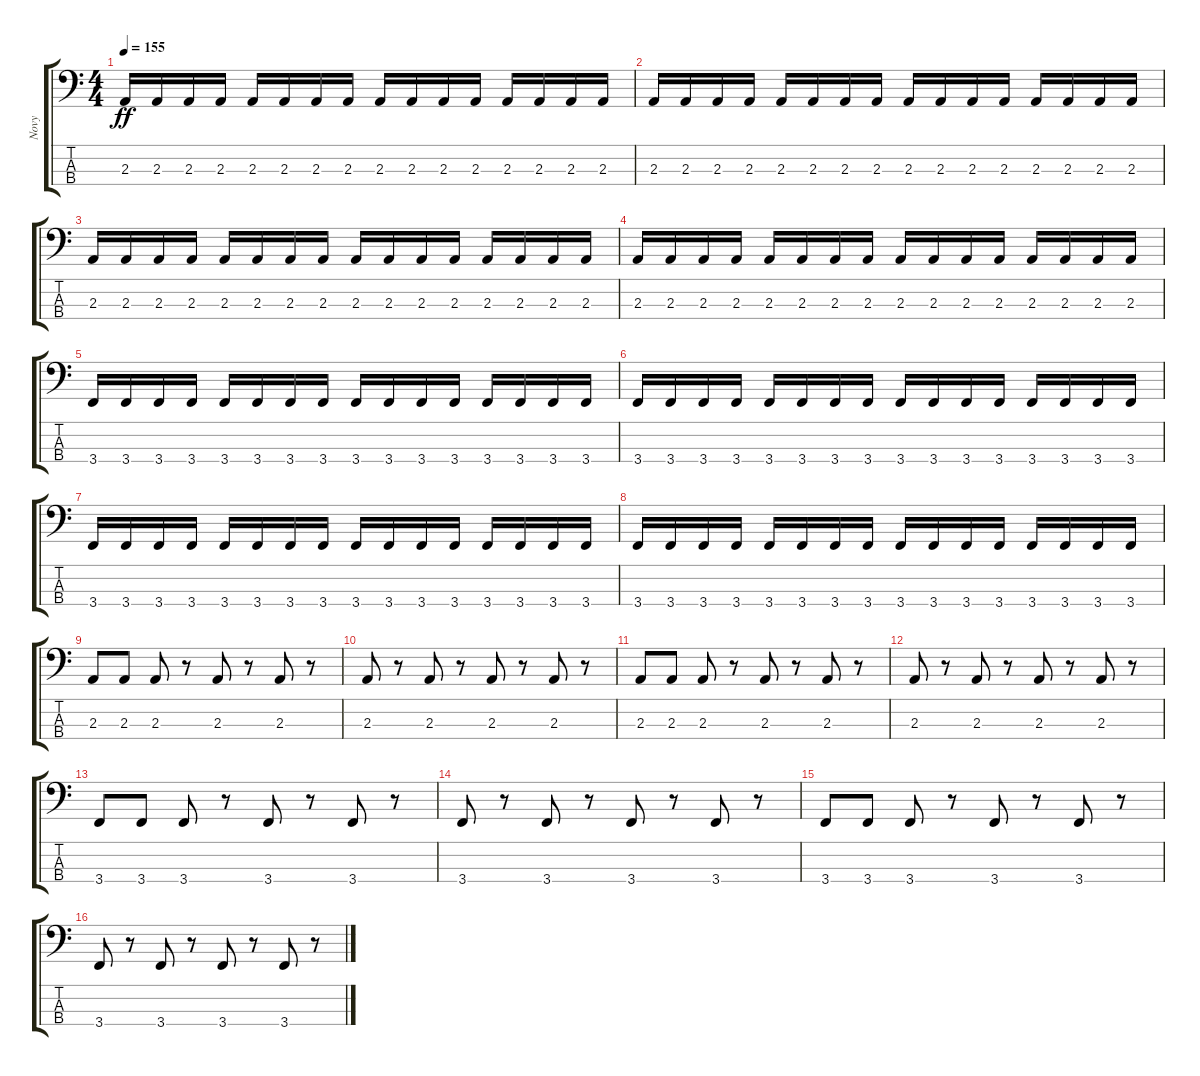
\track ("Novy" "Novy") {instrument electricbassfinger}
\staff {score tabs}
\tuning (F2 C2 G1 D1) {hide}
\ts (4 4)
\tempo 155
\clef f4
\ks c
2.3.16{dy ff} 2.3.16 2.3.16 2.3.16 2.3.16 2.3.16 2.3.16 2.3.16 2.3.16 2.3.16 2.3.16 2.3.16 2.3.16 2.3.16 2.3.16 2.3.16 |
2.3.16 2.3.16 2.3.16 2.3.16 2.3.16 2.3.16 2.3.16 2.3.16 2.3.16 2.3.16 2.3.16 2.3.16 2.3.16 2.3.16 2.3.16 2.3.16 |
2.3.16 2.3.16 2.3.16 2.3.16 2.3.16 2.3.16 2.3.16 2.3.16 2.3.16 2.3.16 2.3.16 2.3.16 2.3.16 2.3.16 2.3.16 2.3.16 |
2.3.16 2.3.16 2.3.16 2.3.16 2.3.16 2.3.16 2.3.16 2.3.16 2.3.16 2.3.16 2.3.16 2.3.16 2.3.16 2.3.16 2.3.16 2.3.16 |
3.4.16 3.4.16 3.4.16 3.4.16 3.4.16 3.4.16 3.4.16 3.4.16 3.4.16 3.4.16 3.4.16 3.4.16 3.4.16 3.4.16 3.4.16 3.4.16 |
3.4.16 3.4.16 3.4.16 3.4.16 3.4.16 3.4.16 3.4.16 3.4.16 3.4.16 3.4.16 3.4.16 3.4.16 3.4.16 3.4.16 3.4.16 3.4.16 |
3.4.16 3.4.16 3.4.16 3.4.16 3.4.16 3.4.16 3.4.16 3.4.16 3.4.16 3.4.16 3.4.16 3.4.16 3.4.16 3.4.16 3.4.16 3.4.16 |
3.4.16 3.4.16 3.4.16 3.4.16 3.4.16 3.4.16 3.4.16 3.4.16 3.4.16 3.4.16 3.4.16 3.4.16 3.4.16 3.4.16 3.4.16 3.4.16 |
2.3.8 2.3.8 2.3.8 r.8 2.3.8 r.8 2.3.8 r.8 |
2.3.8 r.8 2.3.8 r.8 2.3.8 r.8 2.3.8 r.8 |
2.3.8 2.3.8 2.3.8 r.8 2.3.8 r.8 2.3.8 r.8 |
2.3.8 r.8 2.3.8 r.8 2.3.8 r.8 2.3.8 r.8 |
3.4.8 3.4.8 3.4.8 r.8 3.4.8 r.8 3.4.8 r.8 |
3.4.8 r.8 3.4.8 r.8 3.4.8 r.8 3.4.8 r.8 |
3.4.8 3.4.8 3.4.8 r.8 3.4.8 r.8 3.4.8 r.8 |
3.4.8 r.8 3.4.8 r.8 3.4.8 r.8 3.4.8 r.8
